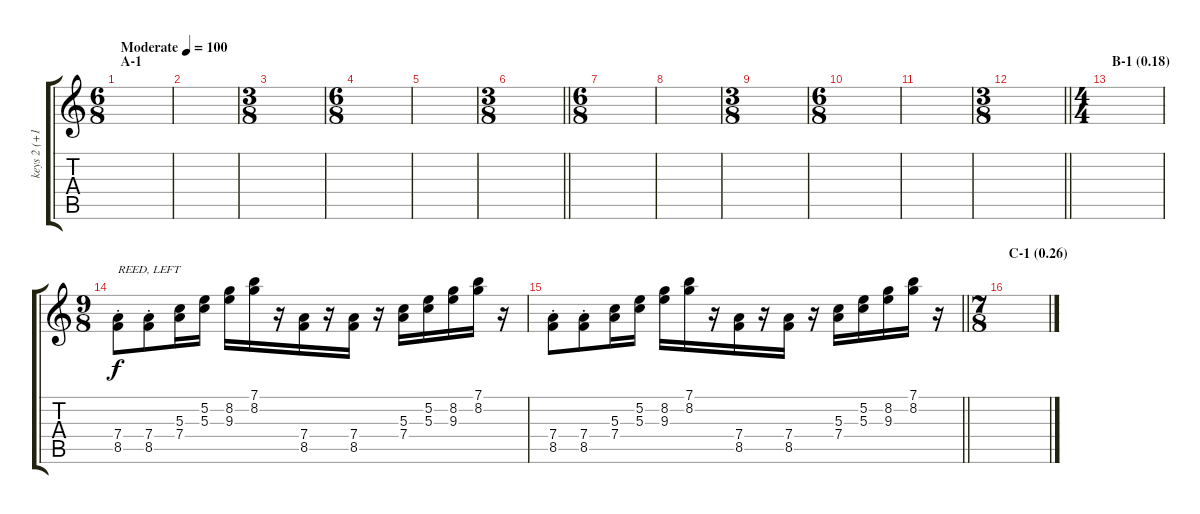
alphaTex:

\track ("keys 2 (+12)" "keys 2 (+1") {instrument percussiveorgan}
\staff {score tabs}
\tuning (E5 B4 G4 D4 A3 E3) {hide}
\ts (6 8)
\section ("" "A-1")
\tempo (100 "Moderate")
\clef g2
\ks c
|
|
\ts (3 8)
|
\ts (6 8)
|
|
\ts (3 8)
\barLineRight lightlight
|
\ts (6 8)
|
|
\ts (3 8)
|
\ts (6 8)
|
|
\ts (3 8)
\barLineRight lightlight
|
\ts (4 4)
\section ("" "B-1 (0.18)")
|
\ts (9 8)
(7.4{st} 8.5{st}).8{txt "REED, LEFT" balance 0 instrument reedorgan} (7.4{st} 8.5{st}).8 (5.3 7.4).16 (5.2 5.3).16 (8.2 9.3).16 (7.1 8.2).16 r.16 (7.4 8.5).16 r.16 (7.4 8.5).16 r.16 (5.3 7.4).16 (5.2 5.3).16 (8.2 9.3).16 (7.1 8.2).16 r.16 |
\barLineRight lightlight
(7.4{st} 8.5{st}).8 (7.4{st} 8.5{st}).8 (5.3 7.4).16 (5.2 5.3).16 (8.2 9.3).16 (7.1 8.2).16 r.16 (7.4 8.5).16 r.16 (7.4 8.5).16 r.16 (5.3 7.4).16 (5.2 5.3).16 (8.2 9.3).16 (7.1 8.2).16 r.16 |
\ts (7 8)
\section ("" "C-1 (0.26)")
